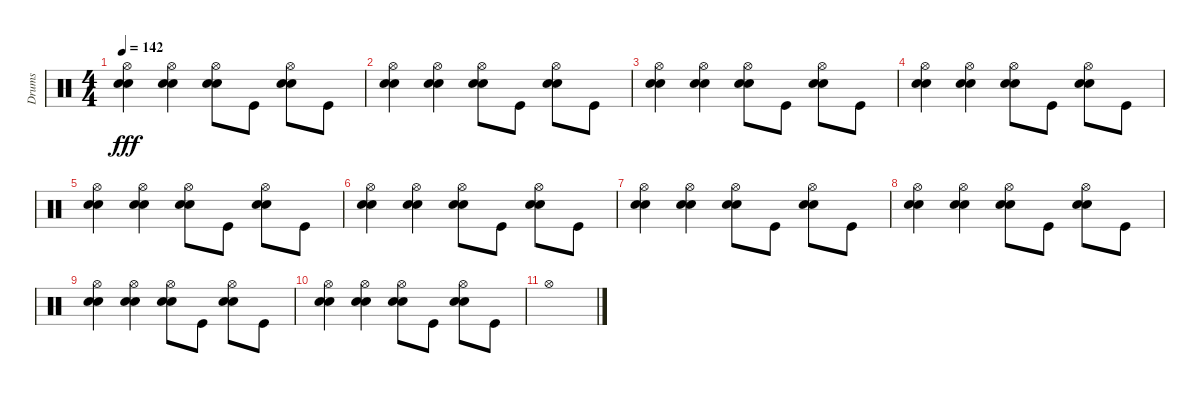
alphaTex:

\track ("Drums" "Drums") {instrument percussion}
\staff {score}
\articulation defaults
\ts (4 4)
\tempo 142
\clef neutral
\ks c
("Hi-Hat (open)" "Hand Clap (hit)" "Electric Snare (hit)").4{dy fff} ("Hi-Hat (open)" "Hand Clap (hit)" "Electric Snare (hit)").4 ("Hi-Hat (open)" "Hand Clap (hit)" "Electric Snare (hit)").8 "Kick (hit)".8 ("Hi-Hat (open)" "Hand Clap (hit)" "Electric Snare (hit)").8 "Kick (hit)".8 |
("Hi-Hat (open)" "Hand Clap (hit)" "Electric Snare (hit)").4 ("Hi-Hat (open)" "Hand Clap (hit)" "Electric Snare (hit)").4 ("Hi-Hat (open)" "Hand Clap (hit)" "Electric Snare (hit)").8 "Kick (hit)".8 ("Hi-Hat (open)" "Hand Clap (hit)" "Electric Snare (hit)").8 "Kick (hit)".8 |
("Hi-Hat (open)" "Hand Clap (hit)" "Electric Snare (hit)").4 ("Hi-Hat (open)" "Hand Clap (hit)" "Electric Snare (hit)").4 ("Hi-Hat (open)" "Hand Clap (hit)" "Electric Snare (hit)").8 "Kick (hit)".8 ("Hi-Hat (open)" "Hand Clap (hit)" "Electric Snare (hit)").8 "Kick (hit)".8 |
("Hi-Hat (open)" "Hand Clap (hit)" "Electric Snare (hit)").4 ("Hi-Hat (open)" "Hand Clap (hit)" "Electric Snare (hit)").4 ("Hi-Hat (open)" "Hand Clap (hit)" "Electric Snare (hit)").8 "Kick (hit)".8 ("Hi-Hat (open)" "Hand Clap (hit)" "Electric Snare (hit)").8 "Kick (hit)".8 |
("Hi-Hat (open)" "Hand Clap (hit)" "Electric Snare (hit)").4 ("Hi-Hat (open)" "Hand Clap (hit)" "Electric Snare (hit)").4 ("Hi-Hat (open)" "Hand Clap (hit)" "Electric Snare (hit)").8 "Kick (hit)".8 ("Hi-Hat (open)" "Hand Clap (hit)" "Electric Snare (hit)").8 "Kick (hit)".8 |
("Hi-Hat (open)" "Hand Clap (hit)" "Electric Snare (hit)").4 ("Hi-Hat (open)" "Hand Clap (hit)" "Electric Snare (hit)").4 ("Hi-Hat (open)" "Hand Clap (hit)" "Electric Snare (hit)").8 "Kick (hit)".8 ("Hi-Hat (open)" "Hand Clap (hit)" "Electric Snare (hit)").8 "Kick (hit)".8 |
("Hi-Hat (open)" "Hand Clap (hit)" "Electric Snare (hit)").4 ("Hi-Hat (open)" "Hand Clap (hit)" "Electric Snare (hit)").4 ("Hi-Hat (open)" "Hand Clap (hit)" "Electric Snare (hit)").8 "Kick (hit)".8 ("Hi-Hat (open)" "Hand Clap (hit)" "Electric Snare (hit)").8 "Kick (hit)".8 |
("Hi-Hat (open)" "Hand Clap (hit)" "Electric Snare (hit)").4 ("Hi-Hat (open)" "Hand Clap (hit)" "Electric Snare (hit)").4 ("Hi-Hat (open)" "Hand Clap (hit)" "Electric Snare (hit)").8 "Kick (hit)".8 ("Hi-Hat (open)" "Hand Clap (hit)" "Electric Snare (hit)").8 "Kick (hit)".8 |
("Hi-Hat (open)" "Hand Clap (hit)" "Electric Snare (hit)").4 ("Hi-Hat (open)" "Hand Clap (hit)" "Electric Snare (hit)").4 ("Hi-Hat (open)" "Hand Clap (hit)" "Electric Snare (hit)").8 "Kick (hit)".8 ("Hi-Hat (open)" "Hand Clap (hit)" "Electric Snare (hit)").8 "Kick (hit)".8 |
("Hi-Hat (open)" "Hand Clap (hit)" "Electric Snare (hit)").4 ("Hi-Hat (open)" "Hand Clap (hit)" "Electric Snare (hit)").4 ("Hi-Hat (open)" "Hand Clap (hit)" "Electric Snare (hit)").8 "Kick (hit)".8 ("Hi-Hat (open)" "Hand Clap (hit)" "Electric Snare (hit)").8 "Kick (hit)".8 |
"Hi-Hat (open)".1
